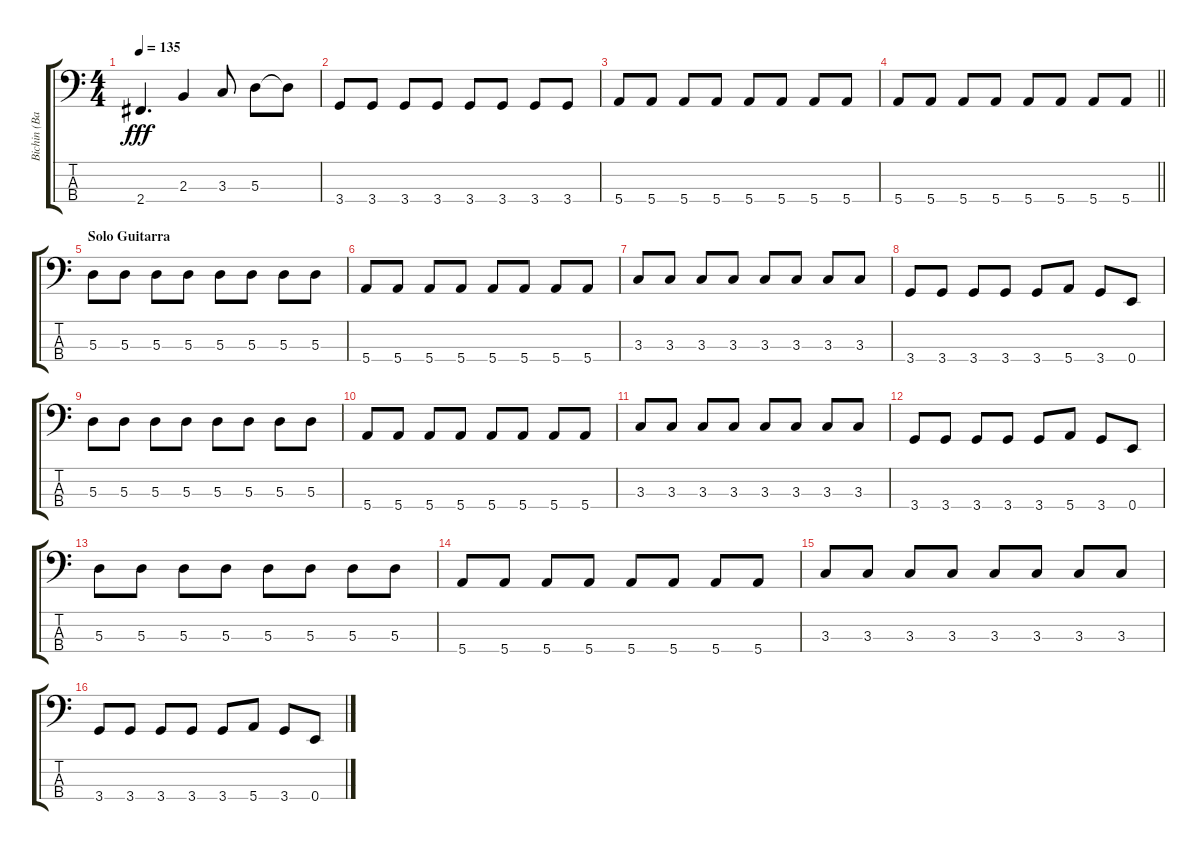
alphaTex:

\track ("Bichin (Bajo)" "Bichin (Ba") {instrument electricbasspick}
\staff {score tabs}
\tuning (G2 D2 A1 E1) {hide}
\ts (4 4)
\tempo 135
\clef f4
\ks c
2.4.4{d dy fff} 2.3.4 3.3.8 5.3.8 5.3{t}.8 |
3.4.8 3.4.8 3.4.8 3.4.8 3.4.8 3.4.8 3.4.8 3.4.8 |
5.4.8 5.4.8 5.4.8 5.4.8 5.4.8 5.4.8 5.4.8 5.4.8 |
\barLineRight lightlight
5.4.8 5.4.8 5.4.8 5.4.8 5.4.8 5.4.8 5.4.8 5.4.8 |
\section ("" "Solo Guitarra")
5.3.8 5.3.8 5.3.8 5.3.8 5.3.8 5.3.8 5.3.8 5.3.8 |
5.4.8 5.4.8 5.4.8 5.4.8 5.4.8 5.4.8 5.4.8 5.4.8 |
3.3.8 3.3.8 3.3.8 3.3.8 3.3.8 3.3.8 3.3.8 3.3.8 |
3.4.8 3.4.8 3.4.8 3.4.8 3.4.8 5.4.8 3.4.8 0.4.8 |
5.3.8 5.3.8 5.3.8 5.3.8 5.3.8 5.3.8 5.3.8 5.3.8 |
5.4.8 5.4.8 5.4.8 5.4.8 5.4.8 5.4.8 5.4.8 5.4.8 |
3.3.8 3.3.8 3.3.8 3.3.8 3.3.8 3.3.8 3.3.8 3.3.8 |
3.4.8 3.4.8 3.4.8 3.4.8 3.4.8 5.4.8 3.4.8 0.4.8 |
5.3.8 5.3.8 5.3.8 5.3.8 5.3.8 5.3.8 5.3.8 5.3.8 |
5.4.8 5.4.8 5.4.8 5.4.8 5.4.8 5.4.8 5.4.8 5.4.8 |
3.3.8 3.3.8 3.3.8 3.3.8 3.3.8 3.3.8 3.3.8 3.3.8 |
3.4.8 3.4.8 3.4.8 3.4.8 3.4.8 5.4.8 3.4.8 0.4.8
